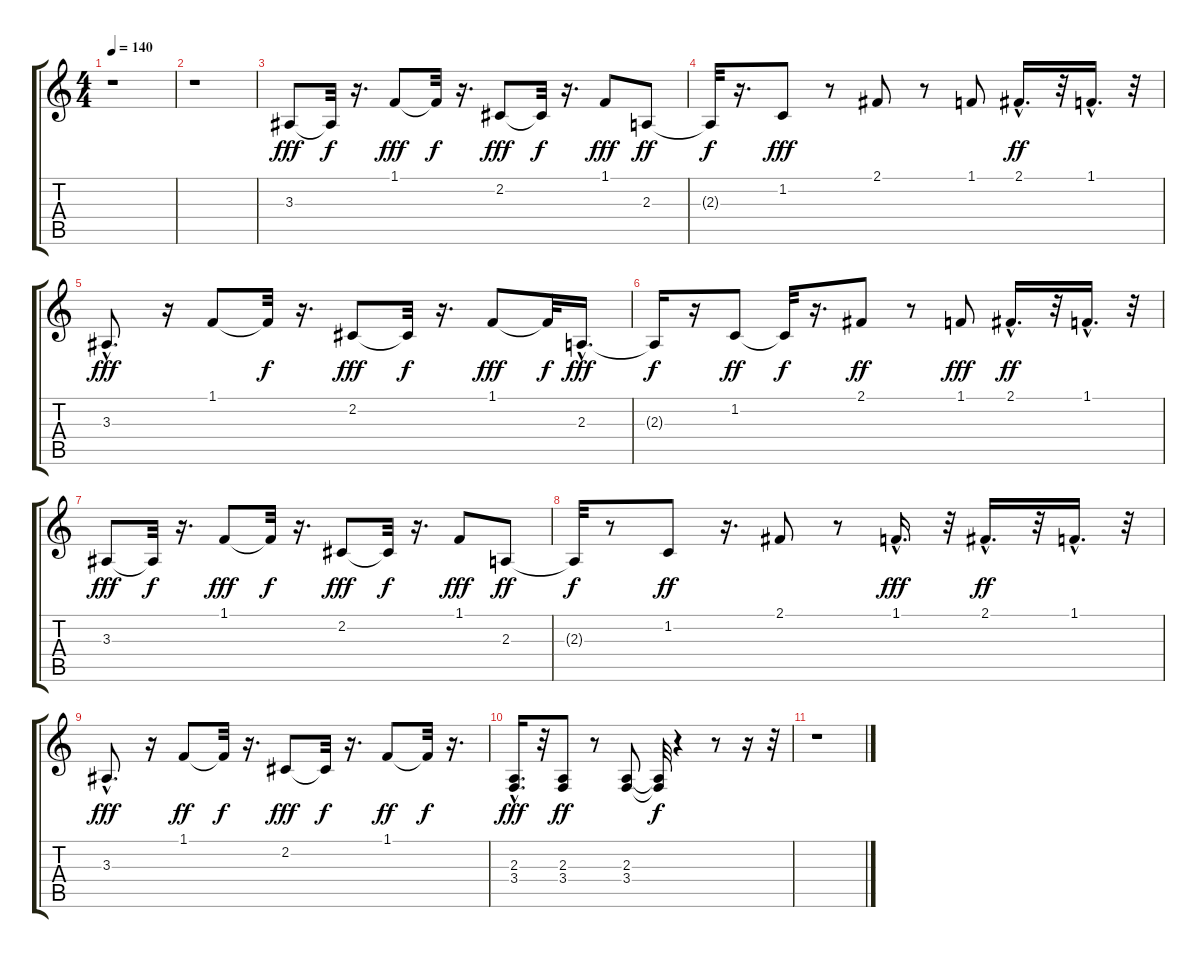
\track "" {instrument percussiveorgan}
\staff {score tabs}
\tuning (E4 B3 G3 D3 A2 E2) {hide}
\ts (4 4)
\tempo 140
\clef g2
\ks c
r.1{dy f} |
r.1 |
3.3.8{dy fff} 3.3{t}.32{dy f} r.16{d} 1.1.8{dy fff} 1.1{t}.32{dy f} r.16{d} 2.2.8{dy fff} 2.2{t}.32{dy f} r.16{d} 1.1.8{dy fff} 2.3.8{dy ff} |
2.3{t}.32{dy f} r.16{d} 1.2.8{dy fff} r.8 2.1.8 r.8 1.1.8 2.1{hac}.16{d dy ff} r.32 1.1{hac}.16{d} r.32 |
3.3{hac}.8{d dy fff} r.16 1.1.8 1.1{t}.32{dy f} r.16{d} 2.2.8{dy fff} 2.2{t}.32{dy f} r.16{d} 1.1.8{dy fff} 1.1{t}.32{dy f} 2.3{hac}.16{d dy fff} |
2.3{t}.16{dy f} r.16 1.2.8{dy ff} 1.2{t}.32{dy f} r.16{d} 2.1.8{dy ff} r.8 1.1.8{dy fff} 2.1{hac}.16{d dy ff} r.32 1.1{hac}.16{d} r.32 |
3.3.8{dy fff} 3.3{t}.32{dy f} r.16{d} 1.1.8{dy fff} 1.1{t}.32{dy f} r.16{d} 2.2.8{dy fff} 2.2{t}.32{dy f} r.16{d} 1.1.8{dy fff} 2.3.8{dy ff} |
2.3{t}.32{dy f} r.8 1.2.8{dy ff} r.16{d} 2.1.8 r.8 1.1{hac}.16{d dy fff} r.32 2.1{hac}.16{d dy ff} r.32 1.1{hac}.16{d} r.32 |
3.3{hac}.8{d dy fff} r.16 1.1.8{dy ff} 1.1{t}.32{dy f} r.16{d} 2.2.8{dy fff} 2.2{t}.32{dy f} r.16{d} 1.1.8{dy ff} 1.1{t}.32{dy f} r.16{d} |
(2.3{hac} 3.4).16{d dy fff} r.32 (2.3 3.4).8{dy ff} r.8 (2.3 3.4).8 (2.3{t} 3.4{t}).32{dy f} r.4 r.8 r.16 r.32 |
r.1
